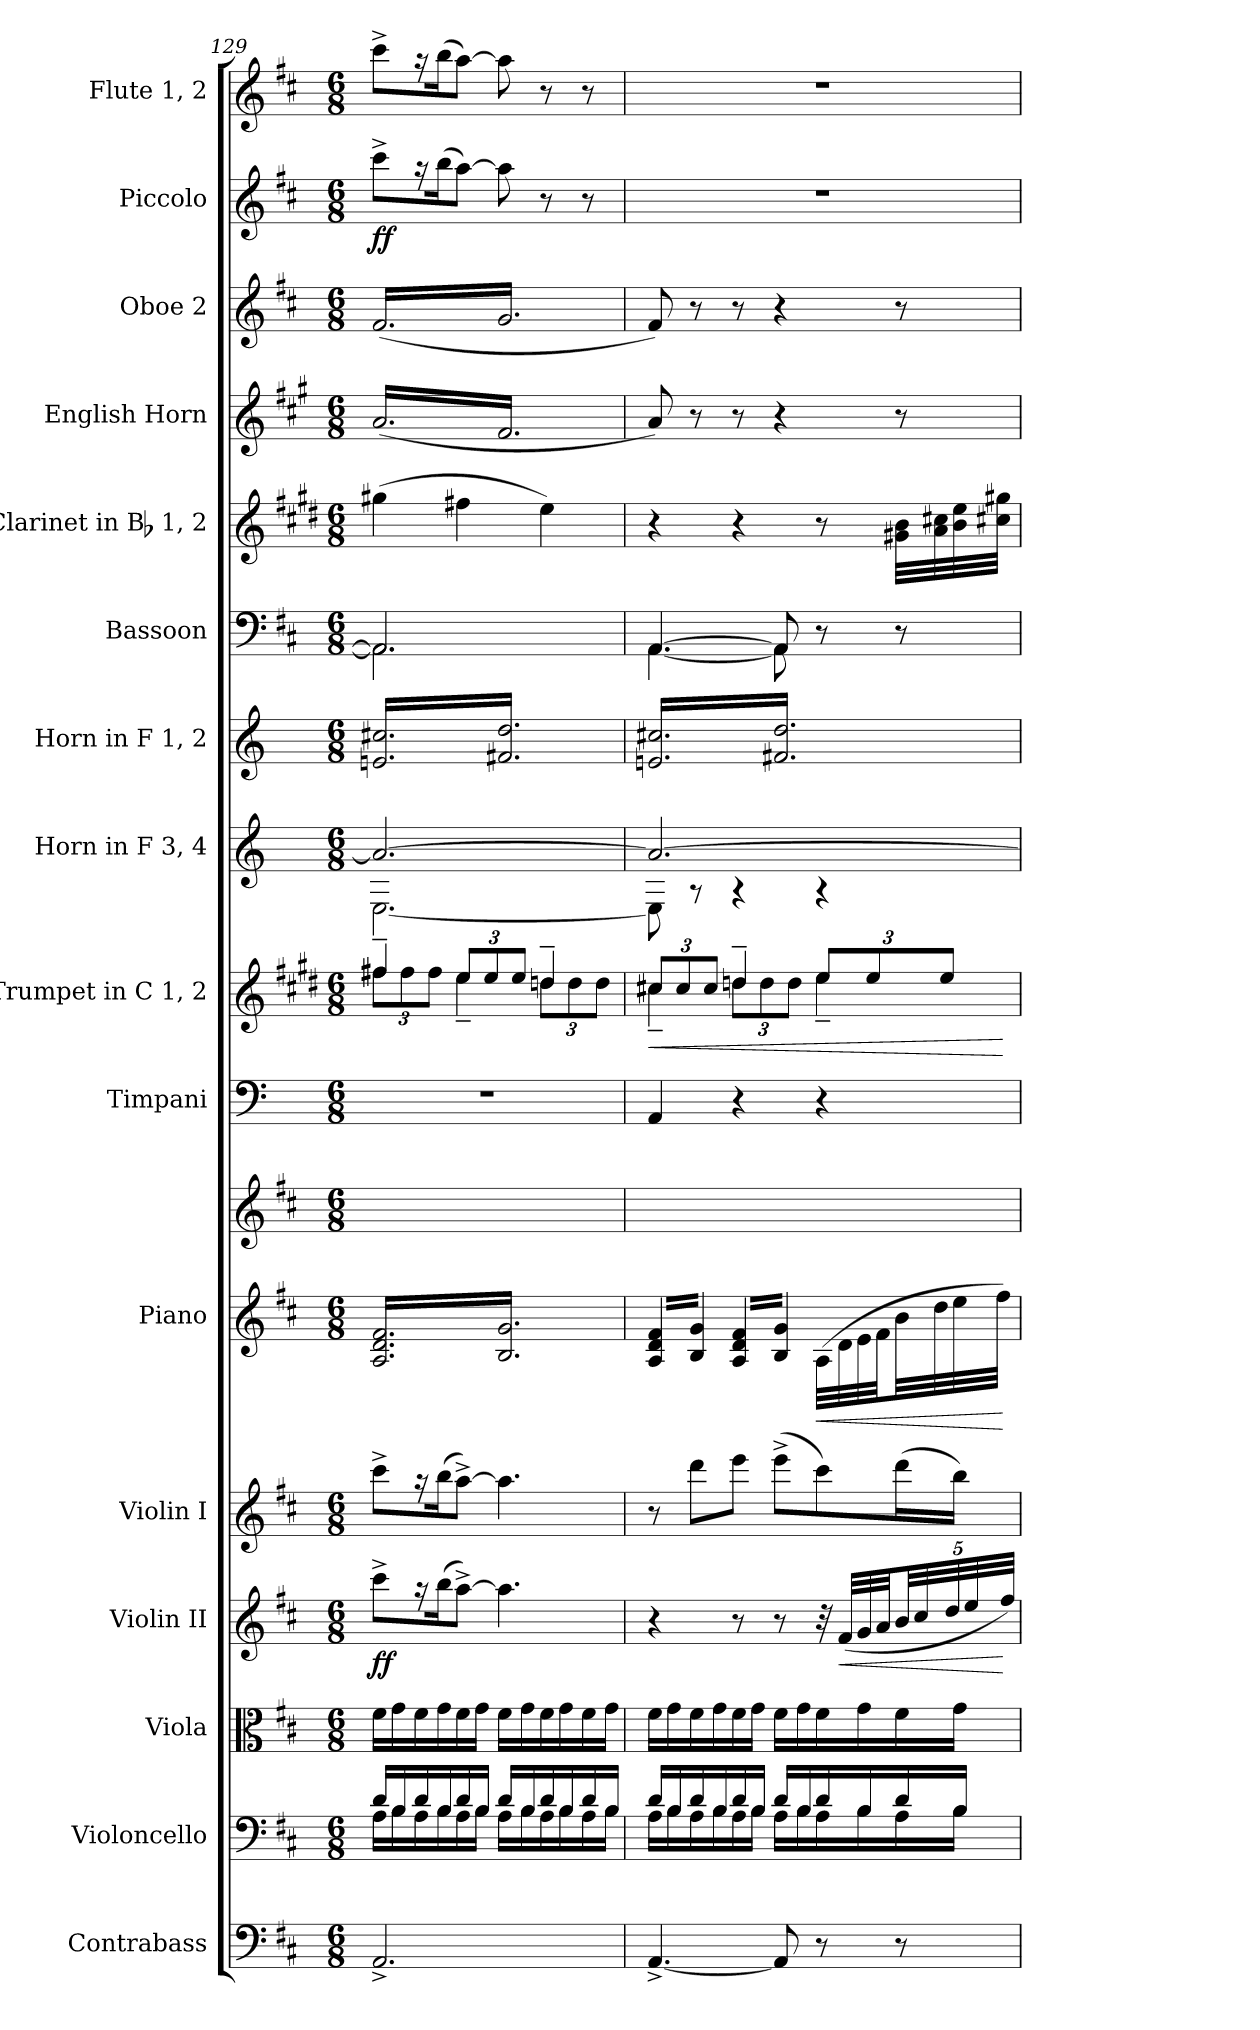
**kern	**kern	**kern	**kern	**dynam	**kern	**kern	**kern	**dynam	**kern	**kern	**dynam	**kern	**kern	**kern	**kern	**kern	**kern	**kern	**dynam	**kern
*part16	*part15	*part14	*part13	*part13	*part12	*part11	*part11	*part11	*part10	*part9	*part9	*part8	*part7	*part6	*part5	*part4	*part3	*part2	*part2	*part1
*staff17	*staff16	*staff15	*staff14	*staff14	*staff13	*staff12	*staff11	*staff11/12	*staff10	*staff9	*staff9	*staff8	*staff7	*staff6	*staff5	*staff4	*staff3	*staff2	*staff2	*staff1
*I"Contrabass	*I"Violoncello	*I"Viola	*I"Violin II	*	*I"Violin I	*I"Piano	*	*	*I"Timpani	*I"Trumpet in C 1, 2	*	*I"Horn in F 3, 4	*I"Horn in F 1, 2	*I"Bassoon	*I"Clarinet in Bb 1, 2	*I"English Horn	*I"Oboe 2	*I"Piccolo	*	*I"Flute 1, 2
*I'cb	*I'vc	*I'vla	*I'vn	*	*I'vn	*	*	*	*I'timp	*I'tp	*	*	*	*I'bn	*I'cl	*	*I'ob	*I'picc	*	*I'fl
*clefF4	*clefF4	*clefC3	*clefG2	*	*clefG2	*clefG2	*clefG2	*	*clefF4	*clefG2	*	*clefG2	*clefG2	*clefF4	*clefG2	*clefG2	*clefG2	*clefG2	*	*clefG2
*ITrd7c12	*	*	*	*	*	*	*	*	*	*	*	*ITrd4c7	*ITrd4c7	*	*ITrd1c2	*ITrd4c7	*	*ITrd-7c-12	*	*
*k[f#c#]	*k[f#c#]	*k[f#c#]	*k[f#c#]	*	*k[f#c#]	*k[f#c#]	*k[f#c#]	*	*	*k[f#c#g#d#]	*	*	*	*k[f#c#]	*k[f#c#]	*k[f#c#]	*k[f#c#]	*k[f#c#]	*	*k[f#c#]
*D:	*D:	*D:	*D:	*	*D:	*D:	*D:	*	*	*E:	*	*	*	*D:	*D:	*D:	*D:	*D:	*	*D:
*M6/8	*M6/8	*M6/8	*M6/8	*	*M6/8	*M6/8	*M6/8	*	*M6/8	*M6/8	*	*M6/8	*M6/8	*M6/8	*M6/8	*M6/8	*M6/8	*M6/8	*	*M6/8
=129	=129	=129	=129	=129	=129	=129	=129	=129	=129	=129	=129	=129	=129	=129	=129	=129	=129	=129	=129	=129
*	*^	*	*	*	*	*	*	*	*	*^	*	*^	*	*^	*	*	*	*	*	*
*	*	*	*	*	*	*	*tremolo	*	*	*	*	*	*	*	*	*	*	*	*	*	*	*	*	*
*	*	*	*	*	*	*	*	*	*	*	*	*	*	*	*	*tremolo	*	*	*	*	*	*	*	*
*	*	*	*	*	*	*	*	*	*	*	*	*	*	*	*	*	*	*	*	*tremolo	*	*	*	*
*	*	*	*	*	*	*	*	*	*	*	*	*	*	*	*	*	*	*	*	*	*tremolo	*	*	*
2.AAA^	16A\LL	16d/LL	16f#LL	8ccc#^L	ff	8ccc#^L	16A/ 16d/ 16f#/LL	2.ryy	.	2.r	4ff#X~	12ff#XL	.	2.d_	[2.AA	(16An 16f#XLL	2.AA]	2.AA]	(4ff#X	(16dLL	(16f#LL	8cccc#^L	ff	8ccc#^L
.	16B	16B	16g	.	.	.	16B/ 16g/	.	.	.	.	.	.	.	.	16Bn 16g)	.	.	.	16B	16g	.	.	.
.	.	.	.	.	.	.	.	.	.	.	.	12ff#	.	.	.	.	.	.	.	.	.	.	.	.
.	16A	16d	16f#	16r	.	16r	16A/ 16d/ 16f#/	.	.	.	.	.	.	.	.	16An 16f#X	.	.	.	16d	16f#	16r	.	16r
.	.	.	.	.	.	.	.	.	.	.	.	12ff#J	.	.	.	.	.	.	.	.	.	.	.	.
.	16B	16B	16g	(16bbK	.	(16bbK	16B/ 16g/	.	.	.	.	.	.	.	.	16Bn 16g)	.	.	.	16B	16g	(16bbbK	.	(16bbK
.	16A	16d	16f#	[8aa^J)	.	[8aa^J)	16A/ 16d/ 16f#/	.	.	.	12eeL	4ee~	.	.	.	16An 16f#X	.	.	4een	16d	16f#	[8aaaJ)	.	[8aaJ)
.	16BJJ	16BJJ	16gJJ	.	.	.	16B/ 16g/	.	.	.	.	.	.	.	.	16Bn 16g)	.	.	.	16B	16g	.	.	.
.	.	.	.	.	.	.	.	.	.	.	12ee	.	.	.	.	.	.	.	.	.	.	.	.	.
.	16A\LL	16d/LL	16f#LL	4.aa]	.	4.aa]	16A/ 16d/ 16f#/	.	.	.	.	.	.	.	.	16An 16f#X	.	.	.	16d	16f#	8aaa]	.	8aa]
.	.	.	.	.	.	.	.	.	.	.	12eeJ	.	.	.	.	.	.	.	.	.	.	.	.	.
.	16B	16B	16g	.	.	.	16B/ 16g/	.	.	.	.	.	.	.	.	16Bn 16g)	.	.	.	16B	16g	.	.	.
.	16A	16d	16f#	.	.	.	16A/ 16d/ 16f#/	.	.	.	4dd~	12ddL	.	.	.	16An 16f#X	.	.	4dd)	16d	16f#	8r	.	8r
.	16B	16B	16g	.	.	.	16B/ 16g/	.	.	.	.	.	.	.	.	16Bn 16g)	.	.	.	16B	16g	.	.	.
.	.	.	.	.	.	.	.	.	.	.	.	12dd	.	.	.	.	.	.	.	.	.	.	.	.
.	16A	16d	16f#	.	.	.	16A/ 16d/ 16f#/	.	.	.	.	.	.	.	.	16An 16f#X	.	.	.	16d	16f#	8r	.	8r
.	.	.	.	.	.	.	.	.	.	.	.	12ddJ	.	.	.	.	.	.	.	.	.	.	.	.
.	16BJJ	16BJJ	16gJJ	.	.	.	16B/ 16g/JJ	.	.	.	.	.	.	.	.	16Bn 16g)JJ	.	.	.	16BJJ	16gJJ	.	.	.
*	*	*	*	*	*	*	*	*	*	*	*	*	*	*	*	*	*	*	*	*	*Xtremolo	*	*	*
*	*	*	*	*	*	*	*	*	*	*	*	*	*	*	*	*	*	*	*	*Xtremolo	*	*	*	*
=130	=130	=130	=130	=130	=130	=130	=130	=130	=130	=130	=130	=130	=130	=130	=130	=130	=130	=130	=130	=130	=130	=130	=130	=130
!	!	!	!	!	!	!	!	!	!	!	!	!	!LO:HP:b	!	!	!	!	!	!	!	!	!	!	!
[4.AAA^	16A\LL	16d/LL	16f#LL	4r	.	8r	16A/ 16d/ 16f#/LL	2.ryy	.	4AA	12cc#XL	4cc#X~	<	2.d_	8AA]	(16An 16f#XLL	[4.AA	[4.AA	4r	8d)	8f#)	2.r	.	2.r
.	16B	16B	16g	.	.	.	16B/ 16g/	.	.	.	.	.	.	.	.	16Bn 16g)	.	.	.	.	.	.	.	.
.	.	.	.	.	.	.	.	.	.	.	12cc#	.	.	.	.	.	.	.	.	.	.	.	.	.
.	16A	16d	16f#	.	.	8dddL	16A/ 16d/ 16f#/	.	.	.	.	.	.	.	8r	16An 16f#X	.	.	.	8r	8r	.	.	.
.	.	.	.	.	.	.	.	.	.	.	12cc#J	.	.	.	.	.	.	.	.	.	.	.	.	.
.	16B	16B	16g	.	.	.	16B/ 16g/JJ	.	.	.	.	.	.	.	.	16Bn 16g)	.	.	.	.	.	.	.	.
.	16A	16d	16f#	8r	.	8eeeJ	16A/ 16d/ 16f#/LL	.	.	4r	4dd~	12ddL	.	.	4r	16An 16f#X	.	.	4r	8r	8r	.	.	.
.	16BJJ	16BJJ	16gJJ	.	.	.	16B/ 16g/	.	.	.	.	.	.	.	.	16Bn 16g)	.	.	.	.	.	.	.	.
.	.	.	.	.	.	.	.	.	.	.	.	12dd	.	.	.	.	.	.	.	.	.	.	.	.
8AAA]	16ALL	16d/LL	16f#LL	8r	.	(8eee^L	16A/ 16d/ 16f#/	.	.	.	.	.	.	.	.	16An 16f#X	8AA]	8AA]	.	4r	4r	.	.	.
.	.	.	.	.	.	.	.	.	.	.	.	12ddJ	.	.	.	.	.	.	.	.	.	.	.	.
.	16B	16B	16g	.	.	.	16B/ 16g/JJ	.	.	.	.	.	.	.	.	16Bn 16g)	.	.	.	.	.	.	.	.
*	*	*	*	*	*	*	*Xtremolo	*	*	*	*	*	*	*	*	*	*	*	*	*	*	*	*	*
!	!	!	!	!	!	!	!	!	!LO:HP:b=2	!	!	!	!	!	!	!	!	!	!	!	!	!	!	!
8r	16A\	16d	16f#	32r	.	8ccc#)	(32A/LLL	.	<	4r	12eeL	4ee~	.	.	4r	16An 16f#X	4ryy	8r	8r	.	.	.	.	.
!	!	!	!	!	!LO:HP:b	!	!	!	!	!	!	!	!	!	!	!	!	!	!	!	!	!	!	!
.	.	.	.	(32f#/LLL	<	.	32d	.	.	.	.	.	.	.	.	.	.	.	.	.	.	.	.	.
.	16B	16B	16g	32g	.	.	32e	.	.	.	.	.	.	.	.	16Bn 16g)	.	.	.	.	.	.	.	.
.	.	.	.	.	.	.	.	.	.	.	12ee	.	.	.	.	.	.	.	.	.	.	.	.	.
.	.	.	.	32aJJ	.	.	32f#JJ	.	.	.	.	.	.	.	.	.	.	.	.	.	.	.	.	.
8r	16A	16d	16f#	40bLL	.	(16dddL	32b\LL	.	.	.	.	.	.	.	.	16An 16f#X	.	8r	32f#X 32aiLLL	8r	8r	.	.	.
.	.	.	.	40cc#	.	.	.	.	.	.	.	.	.	.	.	.	.	.	.	.	.	.	.	.
.	.	.	.	.	.	.	32dd\	.	.	.	.	.	.	.	.	.	.	.	32g 32bn	.	.	.	.	.
.	.	.	.	.	.	.	.	.	.	.	12eeJ	.	.	.	.	.	.	.	.	.	.	.	.	.
.	.	.	.	40dd	.	.	.	.	.	.	.	.	.	.	.	.	.	.	.	.	.	.	.	.
.	16BJJ	16BJJ	16gJJ	.	.	16bbJJ)	32ee\	.	.	.	.	.	.	.	.	16Bn 16g)JJ	.	.	32a 32dd	.	.	.	.	.
*	*	*	*	*	*	*	*	*	*	*	*	*	*	*	*	*Xtremolo	*	*	*	*	*	*	*	*
.	.	.	.	40ee	.	.	.	.	.	.	.	.	.	.	.	.	.	.	.	.	.	.	.	.
.	.	.	.	.	.	.	32ff#\JJJ)	.	.	.	.	.	.	.	.	.	.	.	32bn 32ff#XJJJ	.	.	.	.	.
.	.	.	.	40ff#JJJ)	.	.	.	.	.	.	.	.	.	.	.	.	.	.	.	.	.	.	.	.
*	*	*	*	*	*	*	*	*	*	*	*v	*v	*	*	*	*	*v	*v	*	*	*	*	*	*
*	*v	*v	*	*	*	*	*	*	*	*	*	*	*v	*v	*	*	*	*	*	*	*	*
.	.	.	.	[	.	.	.	[	.	.	[	.	.	.	.	.	.	.	.	.
.	.	.	.	.	.	.	.	.	.	.	.	.	.	.	.	.	.	.	.	.
.	.	.	.	.	.	.	.	.	.	.	.	.	.	.	.	.	.	.	.	.
.	.	.	.	.	.	.	.	.	.	.	.	.	.	.	.	.	.	.	.	.
.	.	.	.	.	.	.	.	.	.	.	.	.	.	.	.	.	.	.	.	.
.	.	.	.	.	.	.	.	.	.	.	.	.	.	.	.	.	.	.	.	.
=	=	=	=	=	=	=	=	=	=	=	=	=	=	=	=	=	=	=	=	=
*-	*-	*-	*-	*-	*-	*-	*-	*-	*-	*-	*-	*-	*-	*-	*-	*-	*-	*-	*-	*-
